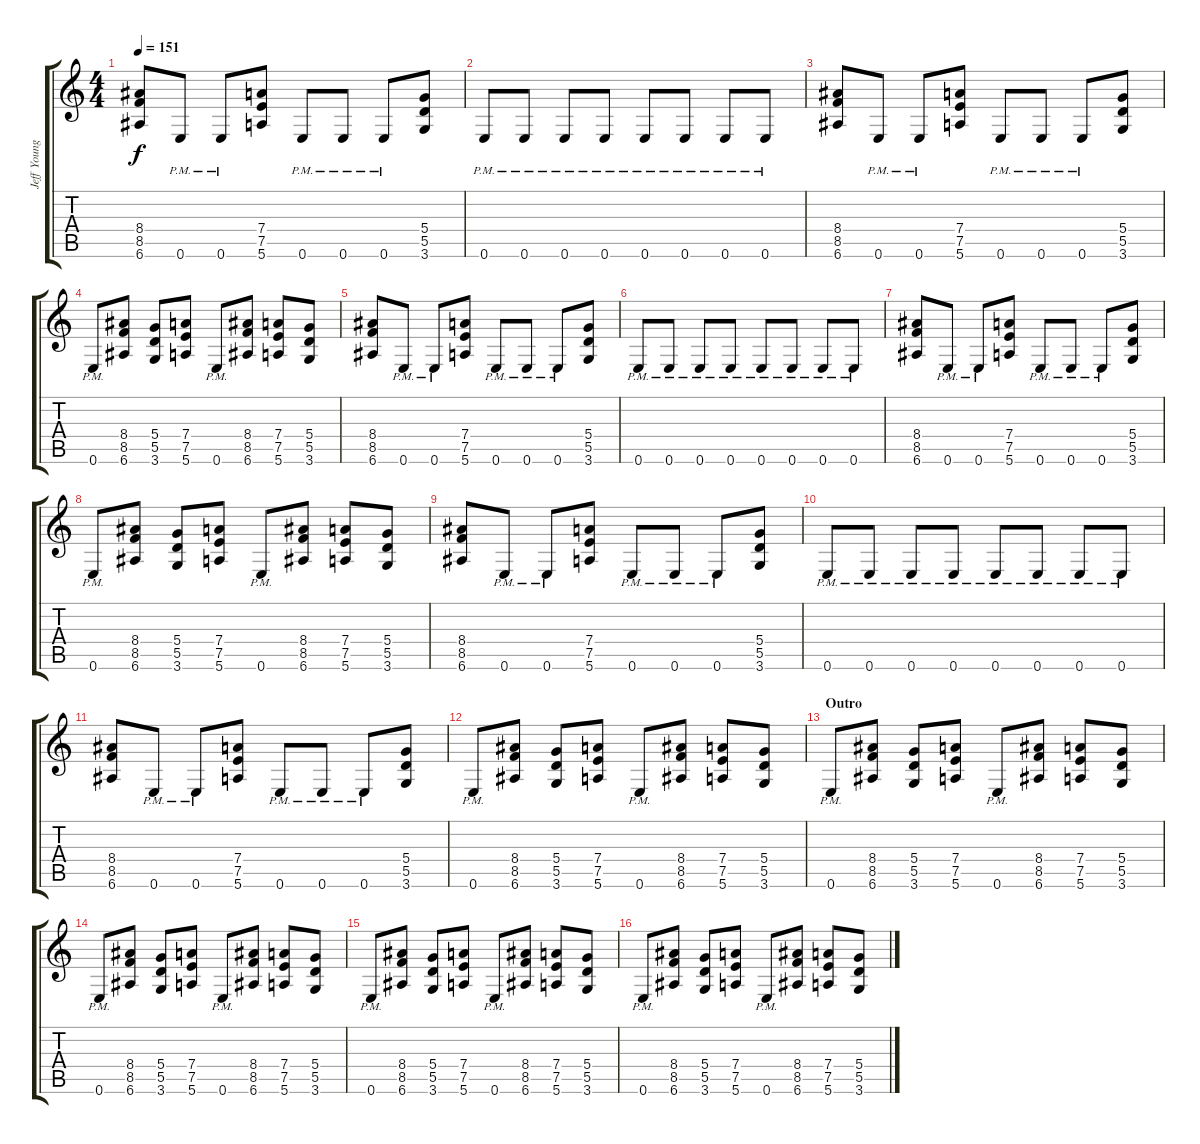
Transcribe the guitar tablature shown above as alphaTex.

\track ("Jeff Young" "Jeff Young") {instrument distortionguitar}
\staff {score tabs}
\tuning (E4 B3 G3 D3 A2 E2) {hide}
\ts (4 4)
\tempo 151
\clef g2
\ks c
(8.4 8.5 6.6).8{dy f} 0.6{pm}.8 0.6{pm}.8 (7.4 7.5 5.6).8 0.6{pm}.8 0.6{pm}.8 0.6{pm}.8 (5.4 5.5 3.6).8 |
0.6{pm}.8 0.6{pm}.8 0.6{pm}.8 0.6{pm}.8 0.6{pm}.8 0.6{pm}.8 0.6{pm}.8 0.6{pm}.8 |
(8.4 8.5 6.6).8 0.6{pm}.8 0.6{pm}.8 (7.4 7.5 5.6).8 0.6{pm}.8 0.6{pm}.8 0.6{pm}.8 (5.4 5.5 3.6).8 |
0.6{pm}.8 (8.4 8.5 6.6).8 (5.4 5.5 3.6).8 (7.4 7.5 5.6).8 0.6{pm}.8 (8.4 8.5 6.6).8 (7.4 7.5 5.6).8 (5.4 5.5 3.6).8 |
(8.4 8.5 6.6).8 0.6{pm}.8 0.6{pm}.8 (7.4 7.5 5.6).8 0.6{pm}.8 0.6{pm}.8 0.6{pm}.8 (5.4 5.5 3.6).8 |
0.6{pm}.8 0.6{pm}.8 0.6{pm}.8 0.6{pm}.8 0.6{pm}.8 0.6{pm}.8 0.6{pm}.8 0.6{pm}.8 |
(8.4 8.5 6.6).8 0.6{pm}.8 0.6{pm}.8 (7.4 7.5 5.6).8 0.6{pm}.8 0.6{pm}.8 0.6{pm}.8 (5.4 5.5 3.6).8 |
0.6{pm}.8 (8.4 8.5 6.6).8 (5.4 5.5 3.6).8 (7.4 7.5 5.6).8 0.6{pm}.8 (8.4 8.5 6.6).8 (7.4 7.5 5.6).8 (5.4 5.5 3.6).8 |
(8.4 8.5 6.6).8 0.6{pm}.8 0.6{pm}.8 (7.4 7.5 5.6).8 0.6{pm}.8 0.6{pm}.8 0.6{pm}.8 (5.4 5.5 3.6).8 |
0.6{pm}.8 0.6{pm}.8 0.6{pm}.8 0.6{pm}.8 0.6{pm}.8 0.6{pm}.8 0.6{pm}.8 0.6{pm}.8 |
(8.4 8.5 6.6).8 0.6{pm}.8 0.6{pm}.8 (7.4 7.5 5.6).8 0.6{pm}.8 0.6{pm}.8 0.6{pm}.8 (5.4 5.5 3.6).8 |
0.6{pm}.8 (8.4 8.5 6.6).8 (5.4 5.5 3.6).8 (7.4 7.5 5.6).8 0.6{pm}.8 (8.4 8.5 6.6).8 (7.4 7.5 5.6).8 (5.4 5.5 3.6).8 |
\section ("" "Outro")
0.6{pm}.8 (8.4 8.5 6.6).8 (5.4 5.5 3.6).8 (7.4 7.5 5.6).8 0.6{pm}.8 (8.4 8.5 6.6).8 (7.4 7.5 5.6).8 (5.4 5.5 3.6).8 |
0.6{pm}.8 (8.4 8.5 6.6).8 (5.4 5.5 3.6).8 (7.4 7.5 5.6).8 0.6{pm}.8 (8.4 8.5 6.6).8 (7.4 7.5 5.6).8 (5.4 5.5 3.6).8 |
0.6{pm}.8 (8.4 8.5 6.6).8 (5.4 5.5 3.6).8 (7.4 7.5 5.6).8 0.6{pm}.8 (8.4 8.5 6.6).8 (7.4 7.5 5.6).8 (5.4 5.5 3.6).8 |
0.6{pm}.8 (8.4 8.5 6.6).8 (5.4 5.5 3.6).8 (7.4 7.5 5.6).8 0.6{pm}.8 (8.4 8.5 6.6).8 (7.4 7.5 5.6).8 (5.4 5.5 3.6).8
